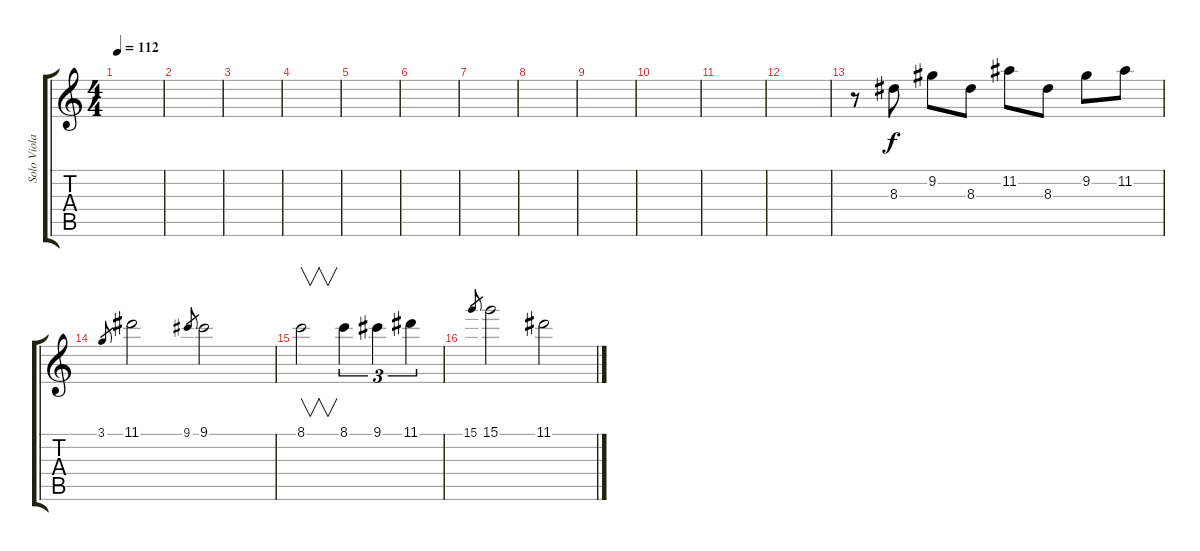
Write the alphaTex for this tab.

\track ("Solo Viola" "Solo Viola") {instrument overdrivenguitar}
\staff {score tabs}
\tuning (E4 B3 G3 D3 A2 E2) {hide}
\ts (4 4)
\tempo 112
\clef g2
\ks c
|
|
|
|
|
|
|
|
|
|
|
|
r.8 8.3.8 9.2.8 8.3.8 11.2.8 8.3.8 9.2.8 11.2.8 |
3.1.8{gr} 11.1.2 9.1.8{gr} 9.1.2 |
8.1.2{v} 8.1.4{tu (3 2)} 9.1.4{tu (3 2)} 11.1.4{tu (3 2)} |
15.1.8{gr} 15.1.2 11.1.2
